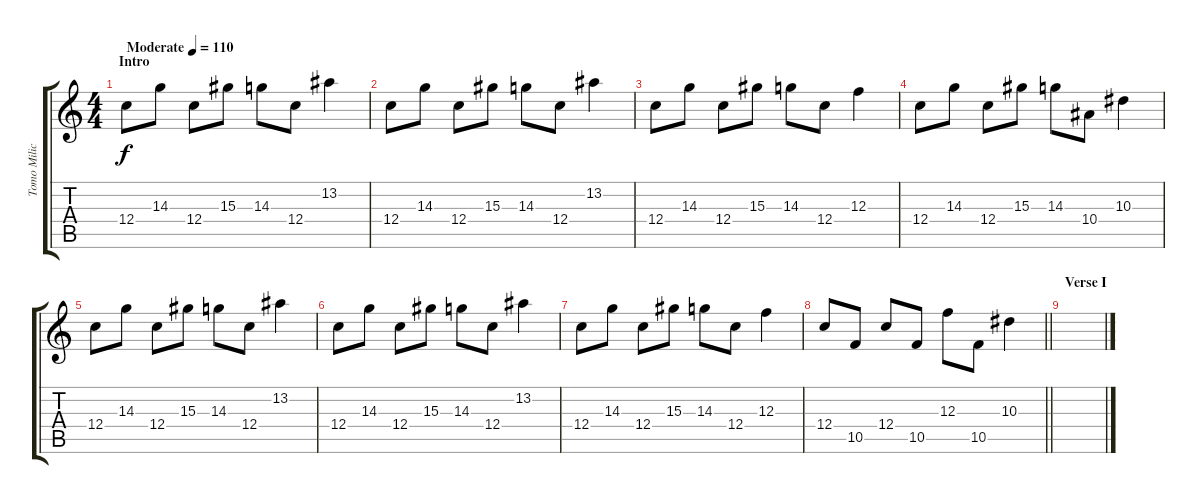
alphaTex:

\track ("Tomo Milicevic [Guitar]" "Tomo Milic") {instrument distortionguitar}
\staff {score tabs}
\tuning (D4 A3 F3 C3 G2 C2) {hide}
\ts (4 4)
\section ("" "Intro")
\tempo (110 "Moderate")
\clef g2
\ks c
12.4.8{dy f instrument distortionguitar} 14.3.8 12.4.8 15.3.8 14.3.8 12.4.8 13.2.4 |
12.4.8 14.3.8 12.4.8 15.3.8 14.3.8 12.4.8 13.2.4 |
12.4.8 14.3.8 12.4.8 15.3.8 14.3.8 12.4.8 12.3.4 |
12.4.8 14.3.8 12.4.8 15.3.8 14.3.8 10.4.8 10.3.4 |
12.4.8 14.3.8 12.4.8 15.3.8 14.3.8 12.4.8 13.2.4 |
12.4.8 14.3.8 12.4.8 15.3.8 14.3.8 12.4.8 13.2.4 |
12.4.8 14.3.8 12.4.8 15.3.8 14.3.8 12.4.8 12.3.4 |
\barLineRight lightlight
12.4.8 10.5.8 12.4.8 10.5.8 12.3.8 10.5.8 10.3.4 |
\section ("" "Verse I")
